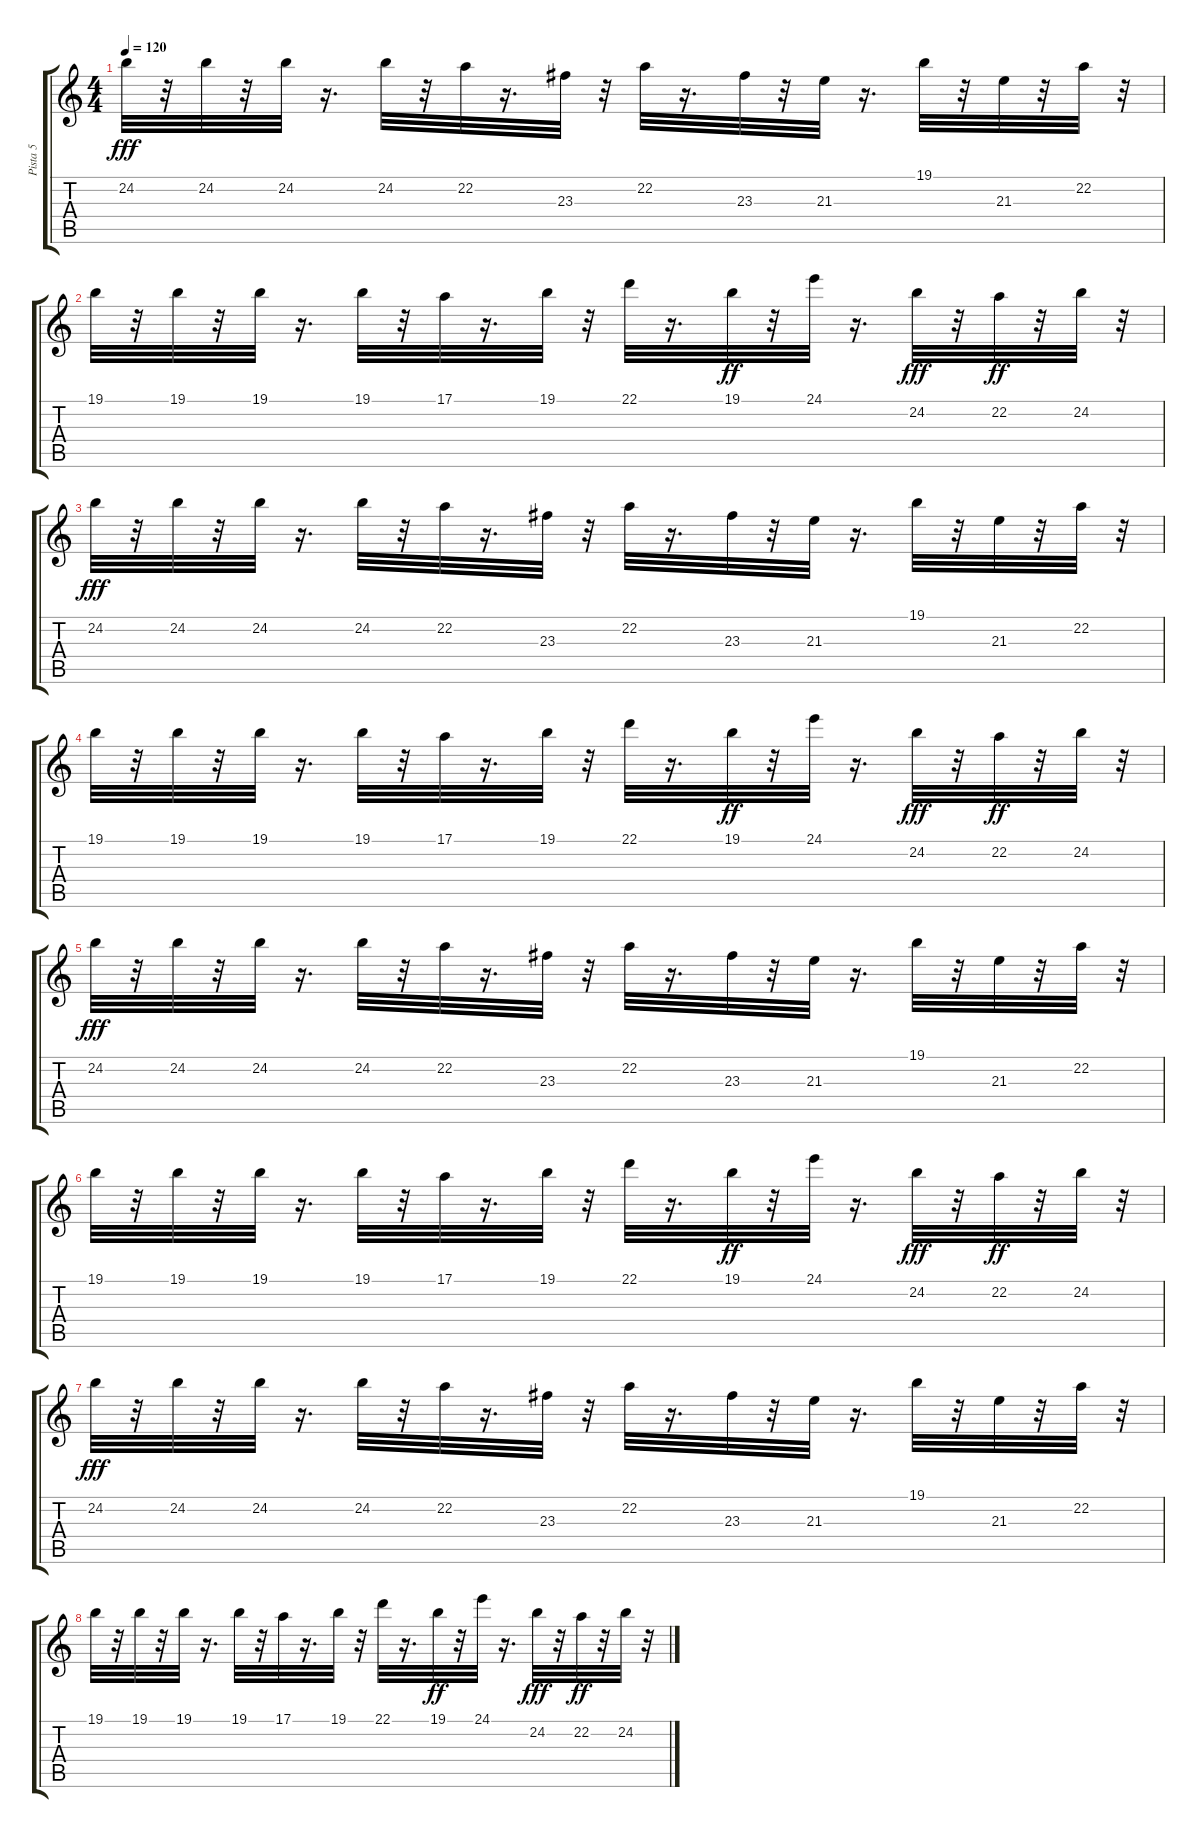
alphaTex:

\track ("Pista 5" "Pista 5") {instrument lead8bassandlead}
\staff {score tabs}
\tuning (E4 B3 G3 D3 A2 E2) {hide}
\ts (4 4)
\tempo 120
\clef g2
\ks c
24.2.32{dy fff} r.32 24.2.32 r.32 24.2.32 r.16{d} 24.2.32 r.32 22.2.32 r.16{d} 23.3.32 r.32 22.2.32 r.16{d} 23.3.32 r.32 21.3.32 r.16{d} 19.1.32 r.32 21.3.32 r.32 22.2.32 r.32 |
19.1.32 r.32 19.1.32 r.32 19.1.32 r.16{d} 19.1.32 r.32 17.1.32 r.16{d} 19.1.32 r.32 22.1.32 r.16{d} 19.1.32{dy ff} r.32 24.1.32 r.16{d} 24.2.32{dy fff} r.32 22.2.32{dy ff} r.32 24.2.32 r.32 |
24.2.32{dy fff} r.32 24.2.32 r.32 24.2.32 r.16{d} 24.2.32 r.32 22.2.32 r.16{d} 23.3.32 r.32 22.2.32 r.16{d} 23.3.32 r.32 21.3.32 r.16{d} 19.1.32 r.32 21.3.32 r.32 22.2.32 r.32 |
19.1.32 r.32 19.1.32 r.32 19.1.32 r.16{d} 19.1.32 r.32 17.1.32 r.16{d} 19.1.32 r.32 22.1.32 r.16{d} 19.1.32{dy ff} r.32 24.1.32 r.16{d} 24.2.32{dy fff} r.32 22.2.32{dy ff} r.32 24.2.32 r.32 |
24.2.32{dy fff} r.32 24.2.32 r.32 24.2.32 r.16{d} 24.2.32 r.32 22.2.32 r.16{d} 23.3.32 r.32 22.2.32 r.16{d} 23.3.32 r.32 21.3.32 r.16{d} 19.1.32 r.32 21.3.32 r.32 22.2.32 r.32 |
19.1.32 r.32 19.1.32 r.32 19.1.32 r.16{d} 19.1.32 r.32 17.1.32 r.16{d} 19.1.32 r.32 22.1.32 r.16{d} 19.1.32{dy ff} r.32 24.1.32 r.16{d} 24.2.32{dy fff} r.32 22.2.32{dy ff} r.32 24.2.32 r.32 |
24.2.32{dy fff} r.32 24.2.32 r.32 24.2.32 r.16{d} 24.2.32 r.32 22.2.32 r.16{d} 23.3.32 r.32 22.2.32 r.16{d} 23.3.32 r.32 21.3.32 r.16{d} 19.1.32 r.32 21.3.32 r.32 22.2.32 r.32 |
19.1.32 r.32 19.1.32 r.32 19.1.32 r.16{d} 19.1.32 r.32 17.1.32 r.16{d} 19.1.32 r.32 22.1.32 r.16{d} 19.1.32{dy ff} r.32 24.1.32 r.16{d} 24.2.32{dy fff} r.32 22.2.32{dy ff} r.32 24.2.32 r.32
